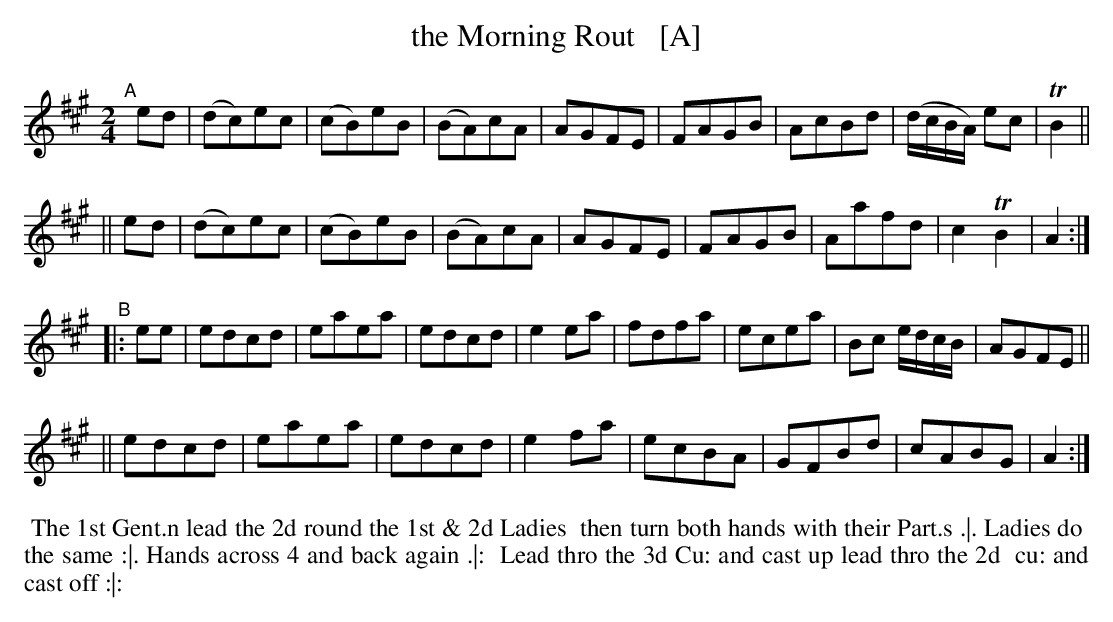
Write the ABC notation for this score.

X:1
T: the Morning Rout   [A]
M: 2/4
L: 1/8
K: A
"^A"\
[|]ed | (dc)ec | (cB)eB | (BA)cA | AGFE | FAGB | AcBd | (d/c/B/A/) ec | TB2  ||
|| ed | (dc)ec | (cB)eB | (BA)cA | AGFE | FAGB | Aafd | c2 TB2 | A2 :|
"^B"|: ee \
|  edcd | eaea | edcd | e2ea | fdfa | ecea | Bc e/d/c/B/ | AGFE ||
|| edcd | eaea | edcd | e2fa | ecBA | GFBd | cABG | A2 :|
